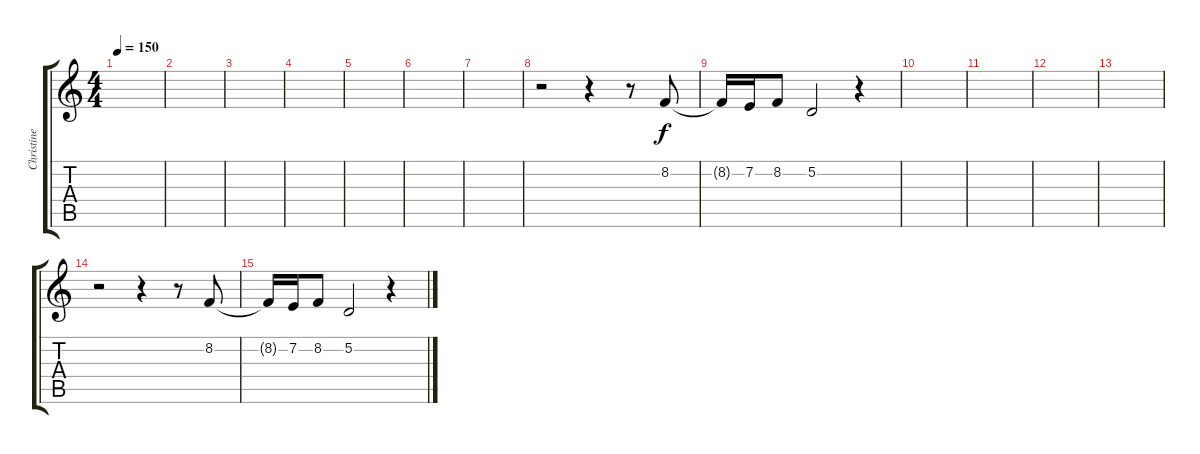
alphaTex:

\track ("Christine S." "Christine ") {instrument electricgrandpiano}
\staff {score tabs}
\tuning (D4 A3 F3 C3 G2 D2) {hide}
\ts (4 4)
\tempo 150
\clef g2
\ks c
|
|
|
|
|
|
|
r.2{volume 12} r.4 r.8 8.2.8 |
8.2{t}.16 7.2.16 8.2.8 5.2.2 r.4 |
|
|
|
|
r.2 r.4 r.8 8.2.8 |
8.2{t}.16 7.2.16 8.2.8 5.2.2 r.4
